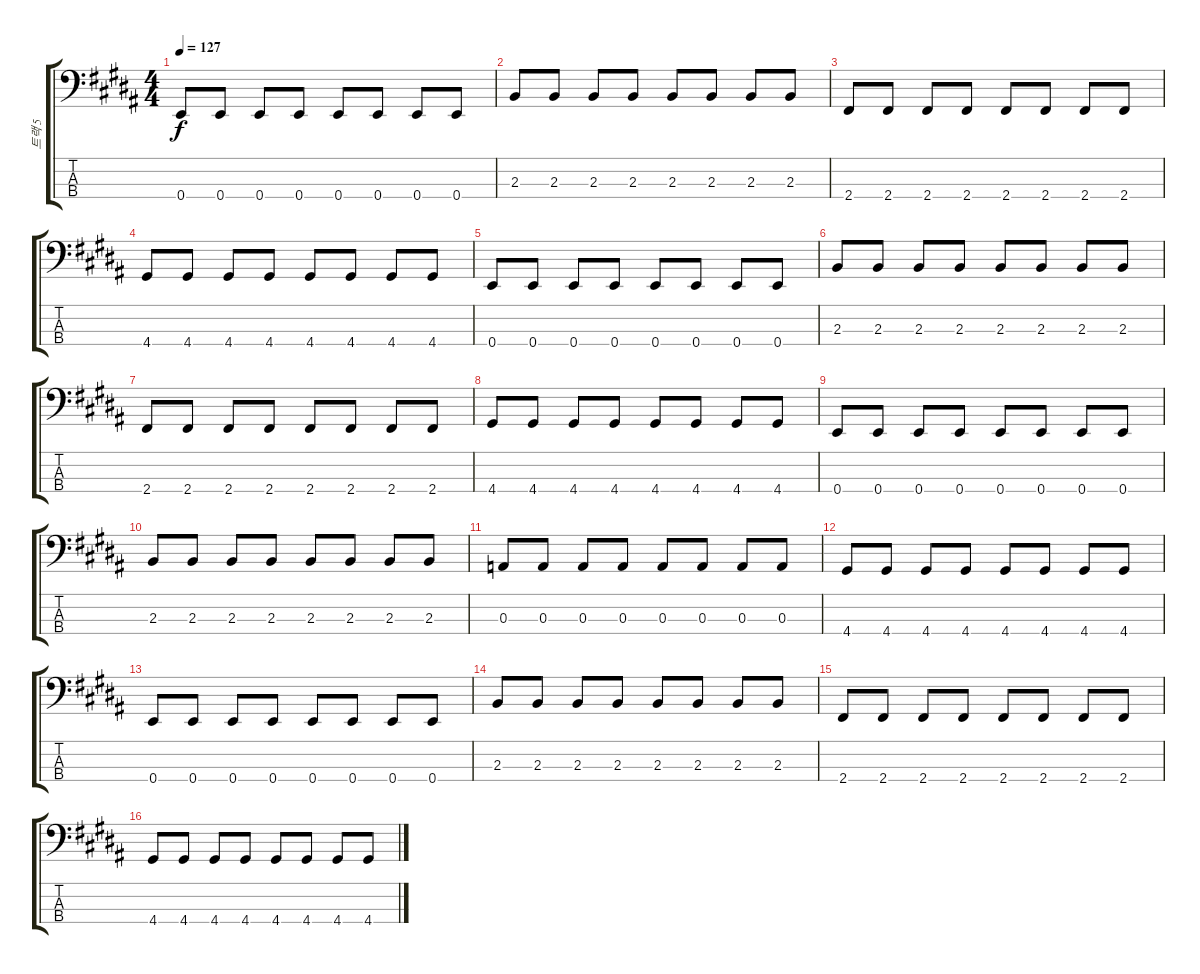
\track ("트랙 5" "트랙 5") {instrument electricbassfinger}
\staff {score tabs}
\tuning (G2 D2 A1 E1) {hide}
\ts (4 4)
\tempo 127
\clef f4
\ks b
0.4.8{dy f} 0.4.8 0.4.8 0.4.8 0.4.8 0.4.8 0.4.8 0.4.8 |
2.3.8 2.3.8 2.3.8 2.3.8 2.3.8 2.3.8 2.3.8 2.3.8 |
2.4.8 2.4.8 2.4.8 2.4.8 2.4.8 2.4.8 2.4.8 2.4.8 |
4.4.8 4.4.8 4.4.8 4.4.8 4.4.8 4.4.8 4.4.8 4.4.8 |
0.4.8 0.4.8 0.4.8 0.4.8 0.4.8 0.4.8 0.4.8 0.4.8 |
2.3.8 2.3.8 2.3.8 2.3.8 2.3.8 2.3.8 2.3.8 2.3.8 |
2.4.8 2.4.8 2.4.8 2.4.8 2.4.8 2.4.8 2.4.8 2.4.8 |
4.4.8 4.4.8 4.4.8 4.4.8 4.4.8 4.4.8 4.4.8 4.4.8 |
0.4.8 0.4.8 0.4.8 0.4.8 0.4.8 0.4.8 0.4.8 0.4.8 |
2.3.8 2.3.8 2.3.8 2.3.8 2.3.8 2.3.8 2.3.8 2.3.8 |
0.3.8 0.3.8 0.3.8 0.3.8 0.3.8 0.3.8 0.3.8 0.3.8 |
4.4.8 4.4.8 4.4.8 4.4.8 4.4.8 4.4.8 4.4.8 4.4.8 |
0.4.8 0.4.8 0.4.8 0.4.8 0.4.8 0.4.8 0.4.8 0.4.8 |
2.3.8 2.3.8 2.3.8 2.3.8 2.3.8 2.3.8 2.3.8 2.3.8 |
2.4.8 2.4.8 2.4.8 2.4.8 2.4.8 2.4.8 2.4.8 2.4.8 |
4.4.8 4.4.8 4.4.8 4.4.8 4.4.8 4.4.8 4.4.8 4.4.8
